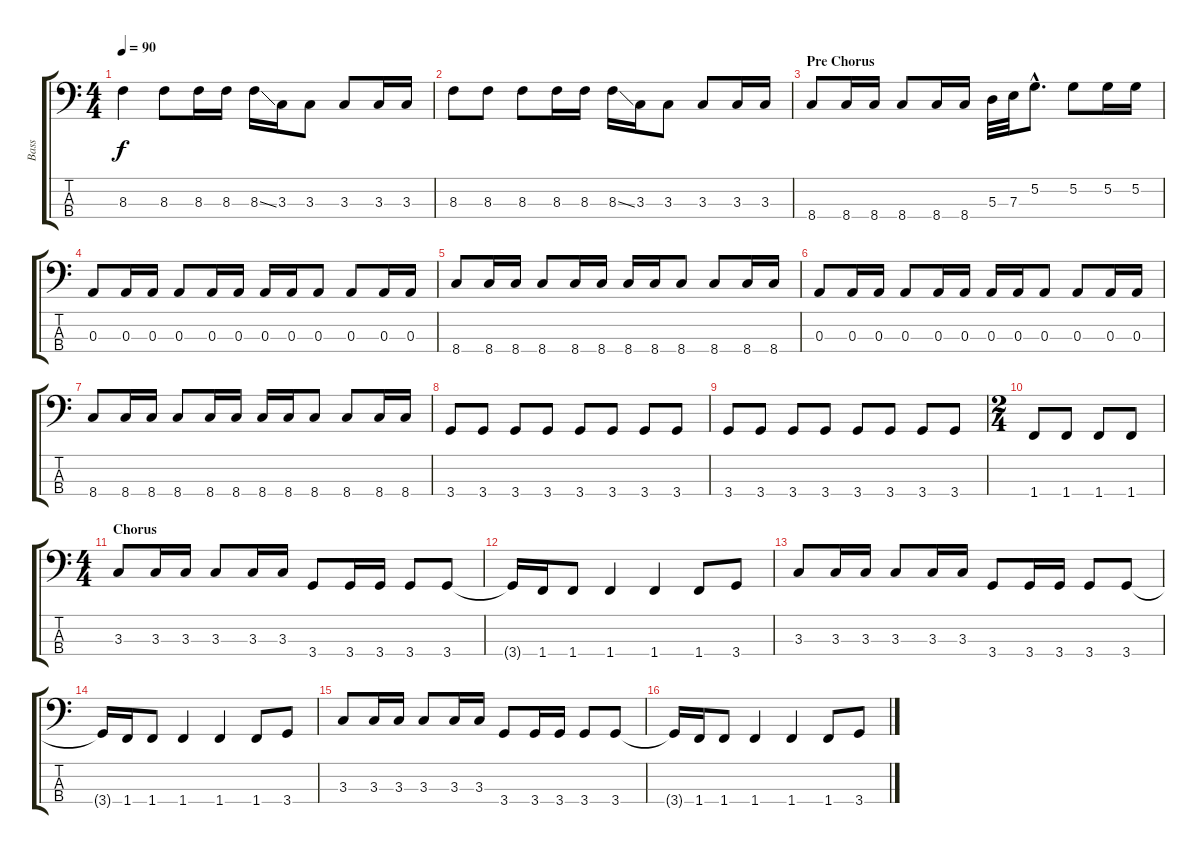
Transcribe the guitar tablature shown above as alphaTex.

\track ("Bass" "Bass") {instrument electricbassfinger}
\staff {score tabs}
\tuning (G2 D2 A1 E1) {hide}
\ts (4 4)
\tempo 90
\clef f4
\ks c
8.3.4{dy f} 8.3.8 8.3.16 8.3.16 8.3{ss}.16 3.3.16 3.3.8 3.3.8 3.3.16 3.3.16 |
8.3.8 8.3.8 8.3.8 8.3.16 8.3.16 8.3{ss}.16 3.3.16 3.3.8 3.3.8 3.3.16 3.3.16 |
\section ("" "Pre Chorus")
8.4.8 8.4.16 8.4.16 8.4.8 8.4.16 8.4.16 5.3.32 7.3.32 5.2{hac}.8{d} 5.2.8 5.2.16 5.2.16 |
0.3.8 0.3.16 0.3.16 0.3.8 0.3.16 0.3.16 0.3.16 0.3.16 0.3.8 0.3.8 0.3.16 0.3.16 |
8.4.8 8.4.16 8.4.16 8.4.8 8.4.16 8.4.16 8.4.16 8.4.16 8.4.8 8.4.8 8.4.16 8.4.16 |
0.3.8 0.3.16 0.3.16 0.3.8 0.3.16 0.3.16 0.3.16 0.3.16 0.3.8 0.3.8 0.3.16 0.3.16 |
8.4.8 8.4.16 8.4.16 8.4.8 8.4.16 8.4.16 8.4.16 8.4.16 8.4.8 8.4.8 8.4.16 8.4.16 |
3.4.8 3.4.8 3.4.8 3.4.8 3.4.8 3.4.8 3.4.8 3.4.8 |
3.4.8 3.4.8 3.4.8 3.4.8 3.4.8 3.4.8 3.4.8 3.4.8 |
\ts (2 4)
1.4.8 1.4.8 1.4.8 1.4.8 |
\ts (4 4)
\section ("" "Chorus")
3.3.8 3.3.16 3.3.16 3.3.8 3.3.16 3.3.16 3.4.8 3.4.16 3.4.16 3.4.8 3.4.8 |
3.4{t}.16 1.4.16 1.4.8 1.4.4 1.4.4 1.4.8 3.4.8 |
3.3.8 3.3.16 3.3.16 3.3.8 3.3.16 3.3.16 3.4.8 3.4.16 3.4.16 3.4.8 3.4.8 |
3.4{t}.16 1.4.16 1.4.8 1.4.4 1.4.4 1.4.8 3.4.8 |
3.3.8 3.3.16 3.3.16 3.3.8 3.3.16 3.3.16 3.4.8 3.4.16 3.4.16 3.4.8 3.4.8 |
3.4{t}.16 1.4.16 1.4.8 1.4.4 1.4.4 1.4.8 3.4.8
